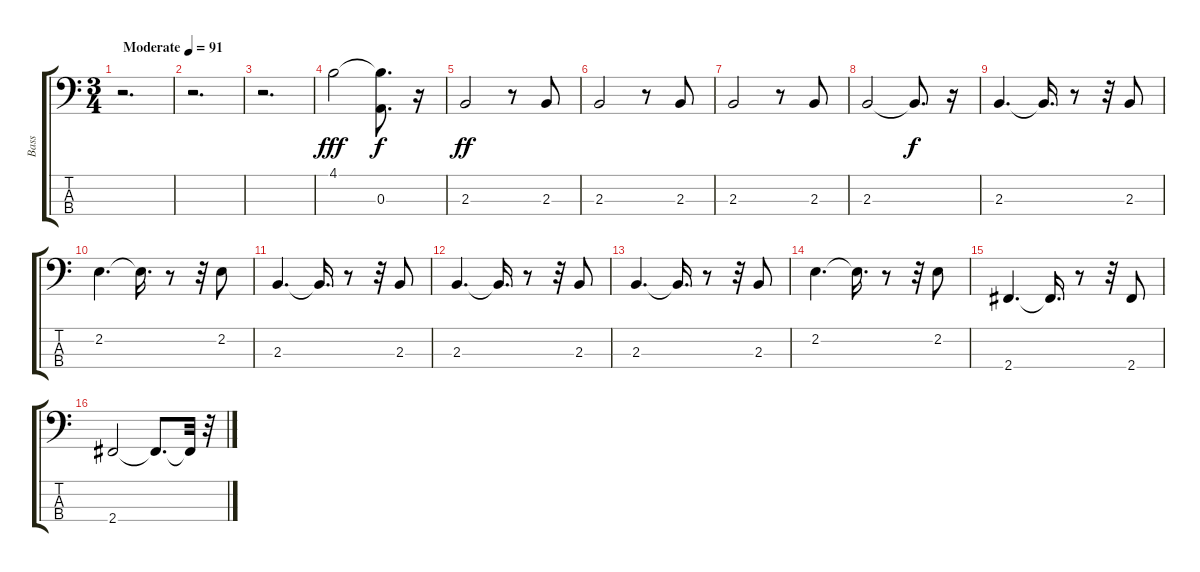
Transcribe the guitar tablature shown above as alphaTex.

\track ("Bass" "Bass") {instrument electricbassfinger}
\staff {score tabs}
\tuning (G2 D2 A1 E1) {hide}
\ts (3 4)
\tempo (91 "Moderate")
\clef f4
\ks c
r.2{d dy fff instrument electricbassfinger} |
r.2{d} |
r.2{d} |
4.1.2 (4.1{t} 0.3).8{d dy f} r.16 |
2.3.2{dy ff} r.8 2.3.8 |
2.3.2 r.8 2.3.8 |
2.3.2 r.8 2.3.8 |
2.3.2 2.3{t}.8{d dy f} r.16 |
2.3.4{d} 2.3{t}.16{d} r.8 r.32 2.3.8 |
2.2.4{d} 2.2{t}.16{d} r.8 r.32 2.2.8 |
2.3.4{d} 2.3{t}.16{d} r.8 r.32 2.3.8 |
2.3.4{d} 2.3{t}.16{d} r.8 r.32 2.3.8 |
2.3.4{d} 2.3{t}.16{d} r.8 r.32 2.3.8 |
2.2.4{d} 2.2{t}.16{d} r.8 r.32 2.2.8 |
2.4.4{d} 2.4{t}.16{d} r.8 r.32 2.4.8 |
2.4.2 2.4{t}.8{d} 2.4{t}.32 r.32
